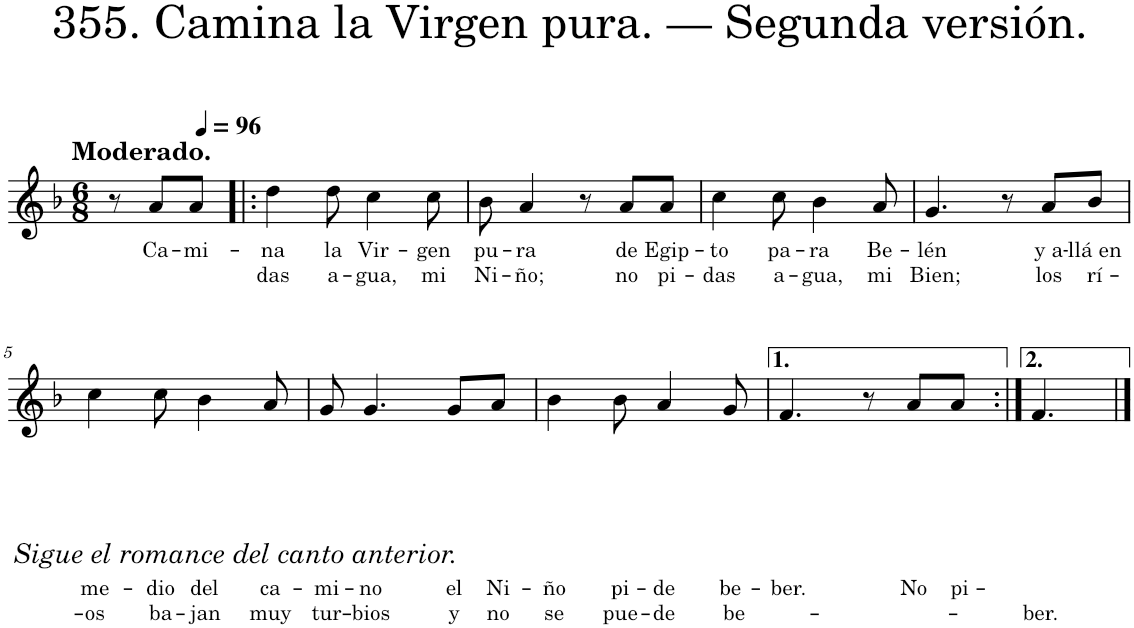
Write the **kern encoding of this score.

**kern	**text	**text
*part1	*part1	*part1
*staff1	*staff1	*staff1
*I"Piano	*	*
*I'Pno.	*	*
*clefG2	*	*
*k[b-]	*	*
*M6/8	*	*
*MM96	*	*
=	=	=
!LO:TX:a:B:t=Moderado.	!	!
8r	.	.
!	!LO:LY:b	!
8a/L	Ca-	.
!	!LO:LY:b	!
8a/J	-mi-	.
=1!|:	=1!|:	=1!|:
!	!LO:LY:b	!LO:LY:b
4dd\	-na	-das
!	!LO:LY:b	!LO:LY:b
8dd\	la	a-
!	!LO:LY:b	!LO:LY:b
4cc\	Vir-	-gua,
!	!LO:LY:b	!LO:LY:b
8cc\	-gen	mi
=2	=2	=2
!	!LO:LY:b	!LO:LY:b
8b-\	pu-	Ni-
!	!LO:LY:b	!LO:LY:b
4a/	-ra	-ño;
8r	.	.
!	!LO:LY:b	!LO:LY:b
8a/L	de	no
!	!LO:LY:b	!LO:LY:b
8a/J	Egip-	pi-
=3	=3	=3
!	!LO:LY:b	!LO:LY:b
4cc\	-to	-das
!	!LO:LY:b	!LO:LY:b
8cc\	pa-	a-
!	!LO:LY:b	!LO:LY:b
4b-\	-ra	-gua,
!	!LO:LY:b	!LO:LY:b
8a/	Be-	mi
=4	=4	=4
!	!LO:LY:b	!LO:LY:b
4.g/	-lén	Bien;
8r	.	.
!	!LO:LY:b	!LO:LY:b
8a/L	y a-	los
!	!LO:LY:b	!LO:LY:b
8b-/J	-llá en	rí-
!!LO:LB:g=z
=5	=5	=5
!	!LO:LY:b	!LO:LY:b
4cc\	me-	-os
!	!LO:LY:b	!LO:LY:b
8cc\	-dio	ba-
!	!LO:LY:b	!LO:LY:b
4b-\	del	-jan
!	!LO:LY:b	!LO:LY:b
8a/	ca-	muy
=6	=6	=6
!LO:TX:b:i:t=Sigue el romance del canto anterior.	!	!
!	!LO:LY:b	!LO:LY:b
8g/	-mi-	tur-
!	!LO:LY:b	!LO:LY:b
4.g/	-no	-bios
!	!LO:LY:b	!LO:LY:b
8g/L	el	y
!	!LO:LY:b	!LO:LY:b
8a/J	Ni-	no
=7	=7	=7
!	!LO:LY:b	!LO:LY:b
4b-\	-ño	se
!	!LO:LY:b	!LO:LY:b
8b-\	pi-	pue-
!	!LO:LY:b	!LO:LY:b
4a/	-de	-de
!	!LO:LY:b	!LO:LY:b
8g/	be-	be-
=8	=8	=8
!	!LO:LY:b	!
4.f/	-ber.	.
8r	.	.
!	!LO:LY:b	!
8a/L	No	.
!	!LO:LY:b	!
8a/J	pi-	.
=9:|!	=9:|!	=9:|!
!	!	!LO:LY:b
4.f/	.	-ber.
==	==	==
*-	*-	*-
